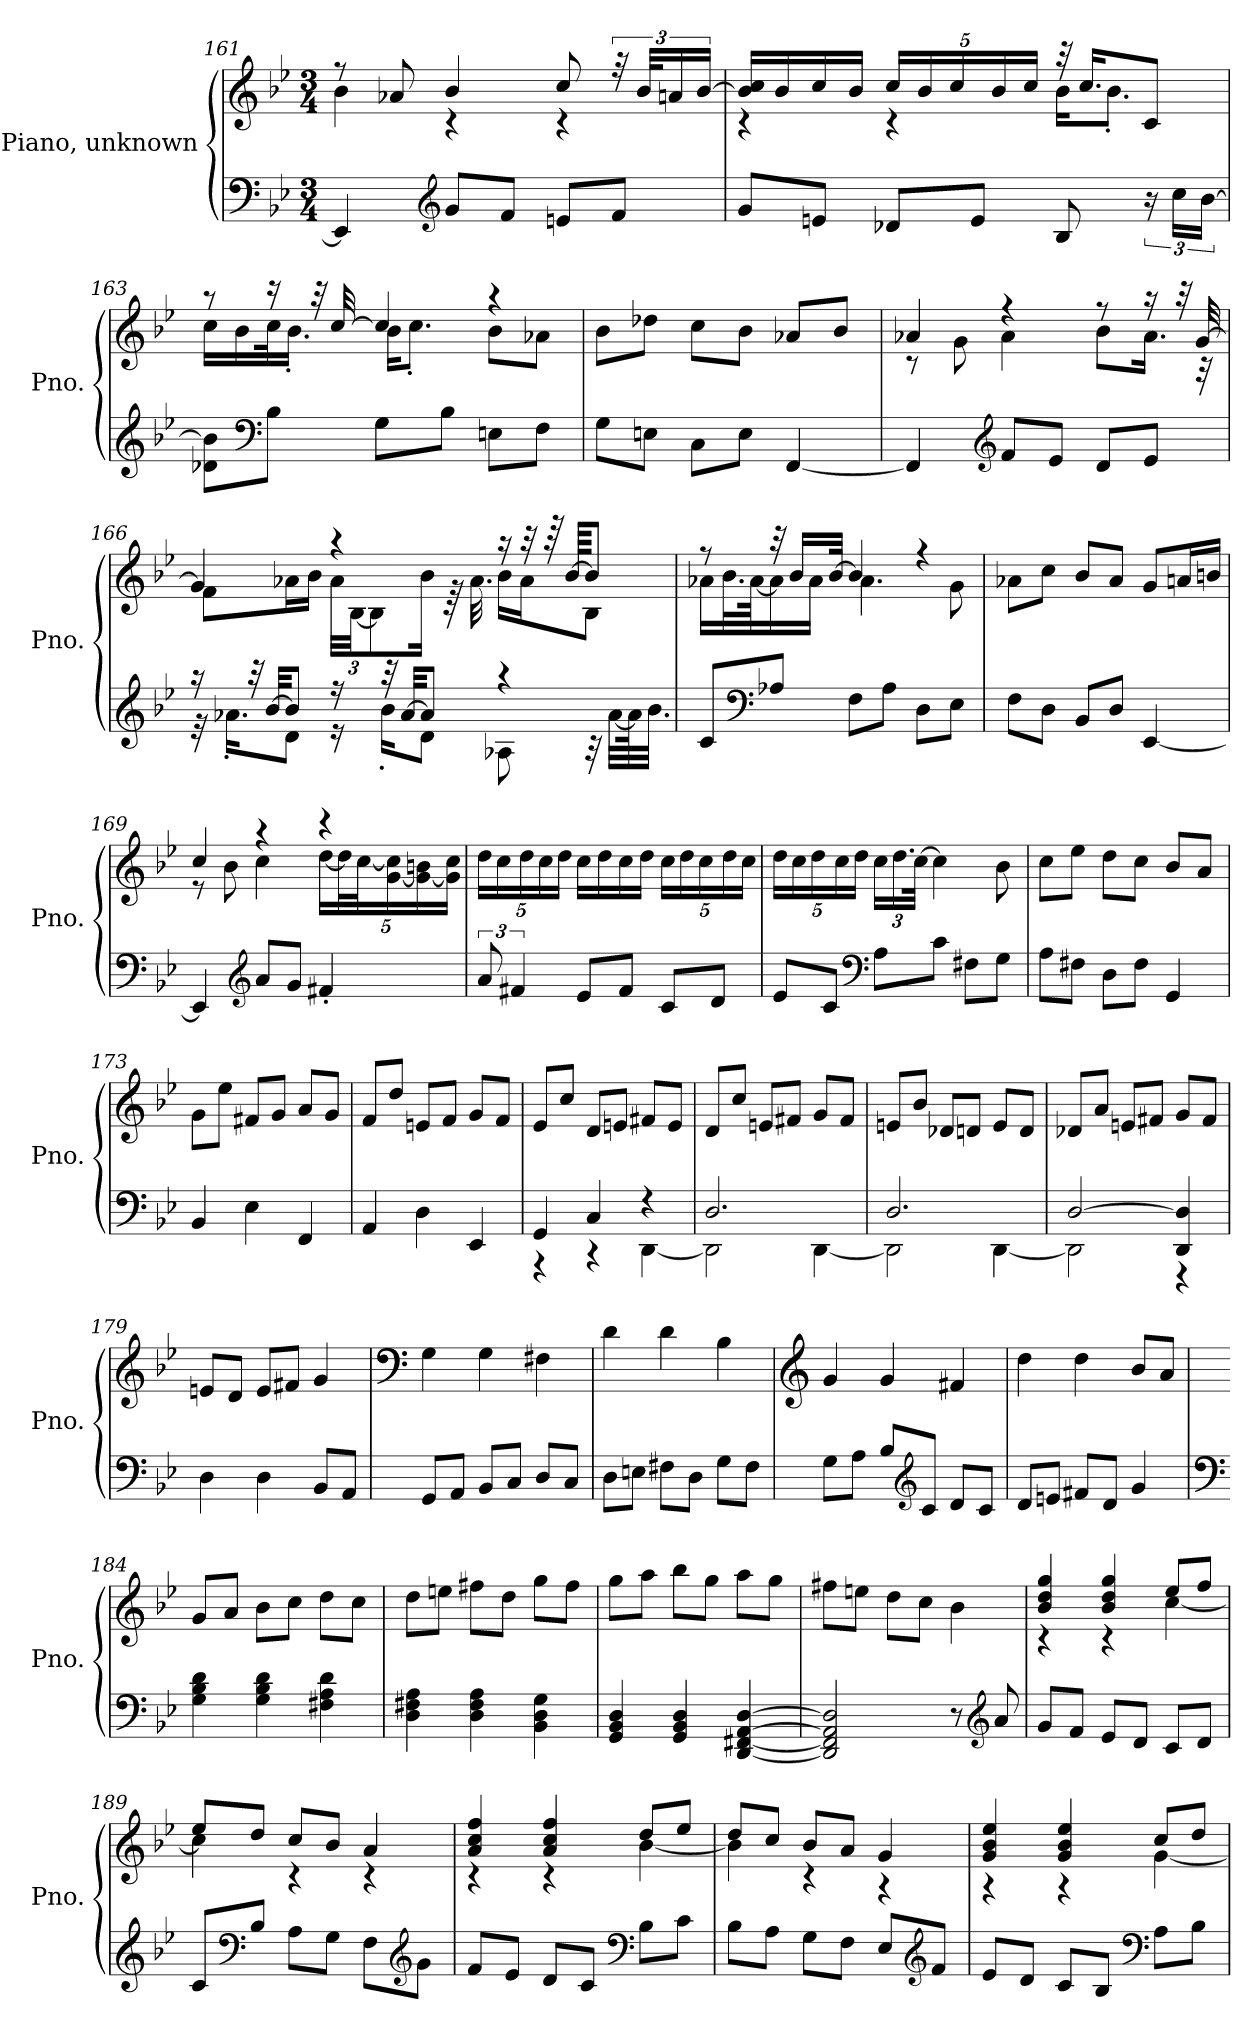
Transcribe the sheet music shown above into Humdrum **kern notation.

**kern	**kern
*part1	*part1
*staff2	*staff1
*I"Piano, unknown	*
*I'Pno.	*
!!LO:LB:g=z
*clefF4	*clefG2
*k[b-e-]	*k[b-e-]
*M3/4	*M3/4
=161	=161
*	*^
4EE-/]	8r	4b-\
.	8a-X/	.
*clefG2	*	*
8g/L	4b-/	4r
8f/J	.	.
8en/L	8cc/	4r
8f/J	48r	.
.	48b-/KLL	.
.	24an/	.
.	[24b-/JJ	.
=162	=162	=162
8g/L	16b-/] 16cc/LL	4r
.	16b-/	.
8en/J	16cc/	.
.	16b-/JJ	.
*	*Xbrackettup	*
8d-X/L	20cc/LL	4r
.	20b-/	.
.	20cc/	.
8e/J	.	.
.	20b-/	.
.	20cc/JJ	.
8B-/	32r	16b-\KL
.	16.cc/KL	.
.	.	8.b-'\J
24r	8c/J	.
24cc\LL	.	.
[24b-\JJ	.	.
=163	=163	=163
8d-X\ 8b-\]L	8r	16cc\LL
.	.	16b-\
*clefF4	*	*
8B-\J	16r	32cc\K
.	.	16.b-'\JJ
.	32r	.
.	[32cc/	.
8G\L	4cc/]	16b-\KL
.	.	8.cc'\J
8B-\J	.	.
8En\L	4r	8b-\L
8F\J	.	8a-X\J
*	*v	*v
!!LO:LB:g=z
=164	=164
8G\L	8b-\L
8En\J	8dd-X\J
8C\L	8cc\L
8E\J	8b-\J
[4FF/	8a-X/L
.	8b-/J
=165	=165
*	*^
4FF/]	4a-X/	8r
.	.	8g\
*clefG2	*	*
8f/L	4r	4a-\
8e-/J	.	.
8d/L	8r	8b-\L
8e-/J	16r	16.a-\Jk
.	32r	.
.	[32g/	32r
=166	=166	=166
*^	*	*
16r	32r	4g/]	8f\L
.	16.a-X'\KL	.	.
32r	.	.	.
[32b-/KKL	.	.	.
8b-/J]	8d\J	.	16a-X\L
.	.	.	16b-\JJ
16r	16r	4r	48a-\LLL
.	.	.	[48B-\JJ
.	.	.	12B-\]
32r	16b-'\KL	.	.
[32a-/KKL	.	.	.
8a-/J]	8d\J	.	16b-\Jk
.	.	.	64r
.	.	.	32.a-\
4r	8A-X\	16r	16b-\LL
.	.	32r	16a-\J
.	.	64r	.
.	.	[64b-/KKKL	.
.	32r	8b-/J]	8B-\J
.	[32a-\LLL	.	.
.	64a-\K]	.	.
.	32.b-\JJJ	.	.
*v	*v	*	*
!!LO:LB:g=z	!!
=167	=167	=167
8c/L	8r	16a-X\LL
.	.	32.b-\L
.	.	[64a-\JK
*clefF4	*	*
8A-X/J	32r	16a-\]
.	16b-/LL	.
.	.	16a-\JJ
.	[32b-/JJk	.
8F\L	4b-/]	4.a-\
8A-\J	.	.
8D\L	4r	.
8E-\J	.	8g\
*	*v	*v
=168	=168
8F\L	8a-X\L
8D\J	8cc\J
8BB-/L	8b-/L
8D/J	8a-/J
[4EE-/	8g/L
.	16an/L
.	16bn/JJ
=169	=169
*	*^
4EE-/]	4cc/	8r
.	.	8b-\
*clefG2	*	*
8a/L	4r	4cc\
8g/J	.	.
4f#X'/	4r	[20dd\LL
.	.	40dd\L]
.	.	[40cc\J
.	.	[20g\ 20cc\]
.	.	20g\_ 20bn\
.	.	20g\] 20cc\JJ
*	*v	*v
!!LO:LB:g=z
=170	=170
12a/	20dd\LL
.	20cc\
6f#X/	.
.	20dd\
.	20cc\
.	20dd\JJ
8e-/L	16cc\LL
.	16dd\
8f#/J	16cc\
.	16dd\JJ
8c/L	20cc\LL
.	20dd\
.	20cc\
8d/J	.
.	20dd\
.	20cc\JJ
=171	=171
8e-/L	20dd\LL
.	20cc\
.	20dd\
8c/J	.
.	20cc\
.	20dd\JJ
*clefF4	*
8A\L	24cc\LL
.	24.dd\
.	[48cc\JJk
8c\J	4cc\]
8F#X\L	.
8G\J	8b-\
=172	=172
8A\L	8cc\L
8F#X\J	8ee-\J
8D\L	8dd\L
8F#\J	8cc\J
4GG/	8b-/L
.	8a/J
=173	=173
4BB-/	8g\L
.	8ee-\J
4E-\	8f#X/L
.	8g/J
4FF/	8a/L
.	8g/J
!!LO:PB:g=z
=174	=174
4AA/	8f/L
.	8dd/J
4D\	8en/L
.	8f/J
4EE-/	8g/L
.	8f/J
=175	=175
*^	*
4GG/	4r	8e-/L
.	.	8cc/J
4C/	4r	8d/L
.	.	8en/J
4r	[4DD\	8f#X/L
.	.	8e/J
=176	=176	=176
2.D/	2DD\]	8d/L
.	.	8cc/J
.	.	8en/L
.	.	8f#X/J
.	[4DD\	8g/L
.	.	8f#/J
=177	=177	=177
2.D/	2DD\]	8en/L
.	.	8b-/J
.	.	8d-X/L
.	.	8dn/J
.	[4DD\	8e/L
.	.	8d/J
=178	=178	=178
[2D/	2DD\]	8d-X/L
.	.	8a/J
.	.	8en/L
.	.	8f#X/J
4DD/ 4D/]	4r	8g/L
.	.	8f#/J
*v	*v	*
!!LO:LB:g=z
=179	=179
4D\	8en/L
.	8d/J
4D\	8e/L
.	8f#X/J
8BB-/L	4g/
8AA/J	.
=180	=180
*	*clefF4
8GG/L	4G\
8AA/J	.
8BB-/L	4G\
8C/J	.
8D/L	4F#X\
8C/J	.
=181	=181
8D\L	4d\
8En\J	.
8F#X\L	4d\
8D\J	.
8G\L	4B-\
8F#\J	.
=182	=182
*	*clefG2
8G\L	4g/
8A\J	.
8B-/L	4g/
*clefG2	*
8c/J	.
8d/L	4f#X/
8c/J	.
=183	=183
8d/L	4dd\
8en/J	.
8f#X/L	4dd\
8d/J	.
4g/	8b-/L
.	8a/J
!!LO:LB:g=z
=184	=184
*clefF4	*
4G\ 4B-\ 4d\	8g/L
.	8a/J
4G\ 4B-\ 4d\	8b-\L
.	8cc\J
4F#X\ 4A\ 4d\	8dd\L
.	8cc\J
=185	=185
4D\ 4F#X\ 4A\	8dd\L
.	8een\J
4D\ 4F#\ 4A\	8ff#X\L
.	8dd\J
4BB-\ 4D\ 4G\	8gg\L
.	8ff#\J
=186	=186
4GG/ 4BB-/ 4D/	8gg\L
.	8aa\J
4GG/ 4BB-/ 4D/	8bb-\L
.	8gg\J
[4DD/ [4FF#X/ [4AA/ [4D/	8aa\L
.	8gg\J
=187	=187
2DD/] 2FF#/] 2AA/] 2D/]	8ff#X\L
.	8een\J
.	8dd\L
.	8cc\J
8r	4b-\
*clefG2	*
8a/	.
=188	=188
*	*^
8g/L	4b-/ 4dd/ 4gg/	4r
8f/J	.	.
8e-/L	4b-/ 4dd/ 4gg/	4r
8d/J	.	.
8c/L	8ee-/L	[4cc\
8d/J	8ff/J	.
!!LO:LB:g=z	!!
=189	=189	=189
8c/L	8ee-/L	4cc\]
*clefF4	*	*
8B-/J	8dd/J	.
8A\L	8cc/L	4r
8G\J	8b-/J	.
8F\L	4a/	4r
*clefG2	*	*
8g\J	.	.
=190	=190	=190
8f/L	4a/ 4cc/ 4ff/	4r
8e-/J	.	.
8d/L	4a/ 4cc/ 4ff/	4r
8c/J	.	.
*clefF4	*	*
8B-\L	8dd/L	[4b-\
8c\J	8ee-/J	.
=191	=191	=191
8B-\L	8dd/L	4b-\]
8A\J	8cc/J	.
8G\L	8b-/L	4r
8F\J	8a/J	.
8E-/L	4g/	4r
*clefG2	*	*
8f/J	.	.
=192	=192	=192
8e-/L	4g/ 4b-/ 4ee-/	4r
8d/J	.	.
8c/L	4g/ 4b-/ 4ee-/	4r
8B-/J	.	.
*clefF4	*	*
8A\L	8cc/L	[4g\
8B-\J	8dd/J	.
*	*v	*v
=	=
*-	*-
